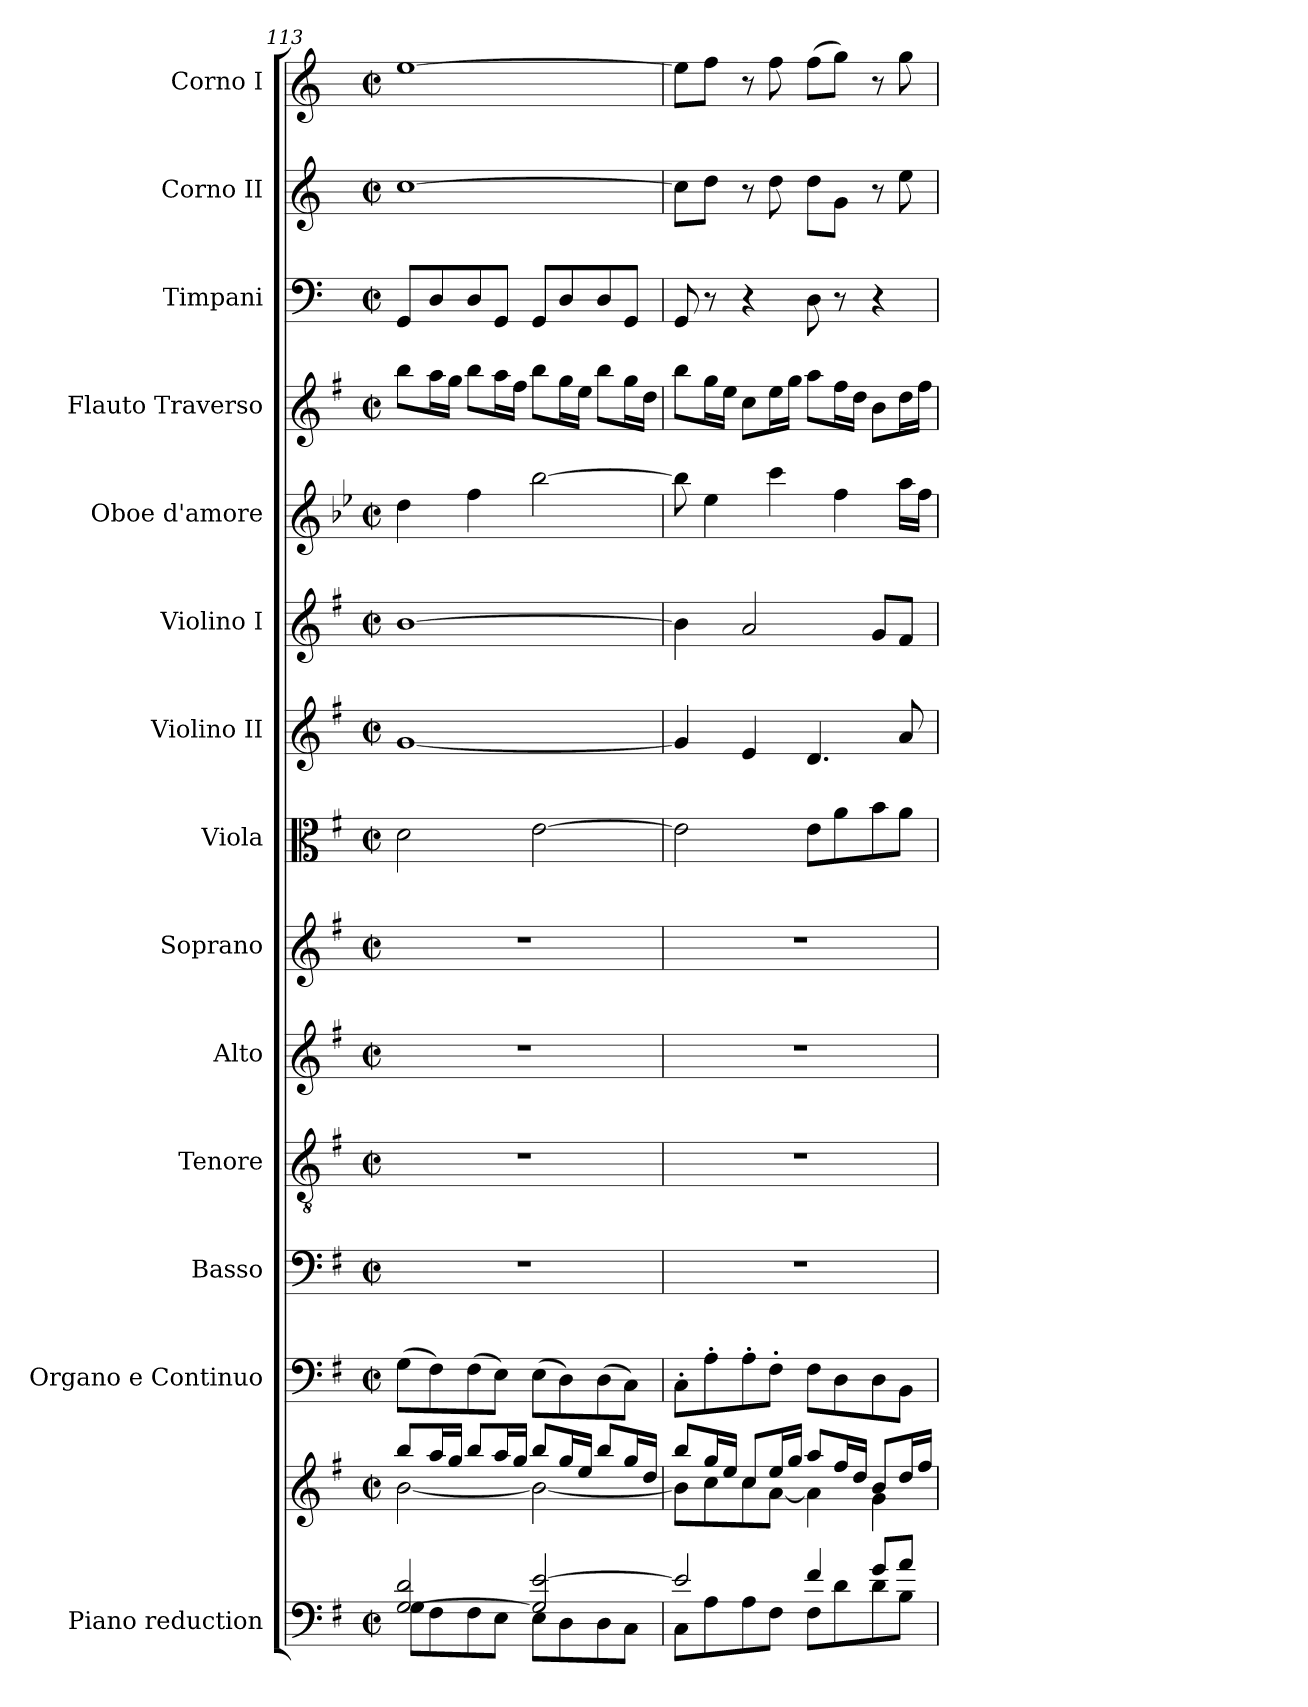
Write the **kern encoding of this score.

**kern	**kern	**kern	**kern	**kern	**kern	**kern	**kern	**kern	**kern	**kern	**kern	**kern	**kern	**kern
*part14	*part14	*part13	*part12	*part11	*part10	*part9	*part8	*part7	*part6	*part5	*part4	*part3	*part2	*part1
*staff15	*staff14	*staff13	*staff12	*staff11	*staff10	*staff9	*staff8	*staff7	*staff6	*staff5	*staff4	*staff3	*staff2	*staff1
*I"Piano reduction	*	*I"Organo e Continuo	*I"Basso	*I"Tenore	*I"Alto	*I"Soprano	*I"Viola	*I"Violino II	*I"Violino I	*I"Oboe d'amore	*I"Flauto Traverso	*I"Timpani	*I"Corno II	*I"Corno I
*I'Pno	*	*	*	*	*	*	*	*	*	*I'Ob	*I'Fl	*I'Timp	*	*
*clefF4	*clefG2	*clefF4	*clefF4	*clefGv2	*clefG2	*clefG2	*clefC3	*clefG2	*clefG2	*clefG2	*clefG2	*clefF4	*clefG2	*clefG2
*	*	*	*	*	*	*	*	*	*	*ITrd2c3	*	*	*ITrd3c5	*ITrd3c5
*k[f#]	*k[f#]	*k[f#]	*k[f#]	*k[f#]	*k[f#]	*k[f#]	*k[f#]	*k[f#]	*k[f#]	*k[f#]	*k[f#]	*k[]	*k[f#]	*k[f#]
*M2/2	*M2/2	*M2/2	*M2/2	*M2/2	*M2/2	*M2/2	*M2/2	*M2/2	*M2/2	*M2/2	*M2/2	*M2/2	*M2/2	*M2/2
*met(c|)	*met(c|)	*met(c|)	*met(c|)	*met(c|)	*met(c|)	*met(c|)	*met(c|)	*met(c|)	*met(c|)	*met(c|)	*met(c|)	*met(c|)	*met(c|)	*met(c|)
=113	=113	=113	=113	=113	=113	=113	=113	=113	=113	=113	=113	=113	=113	=113
*^	*^	*	*	*	*	*	*	*	*	*	*	*	*	*
[2G/ 2d/	8G\L	8bb/L	[2b\	(8G\L	1r	1r	1r	1r	2d\	[1g	[1b	4b\	8bb\L	8GG/L	[1g	[1b
.	8F#\	16aa/L	.	8F#\)	.	.	.	.	.	.	.	.	16aa\L	8D/	.	.
.	.	16gg/JJ	.	.	.	.	.	.	.	.	.	.	16gg\JJ	.	.	.
.	8F#\	8bb/L	.	(8F#\	.	.	.	.	.	.	.	4dd\	8bb\L	8D/	.	.
.	8E\J	16aa/L	.	8E\J)	.	.	.	.	.	.	.	.	16aa\L	8GG/J	.	.
.	.	16gg/JJ	.	.	.	.	.	.	.	.	.	.	16ff#\JJ	.	.	.
2G/] [2e/	8E\L	8bb/L	2b\_	(8E\L	.	.	.	.	[2e\	.	.	[2gg\	8bb\L	8GG/L	.	.
.	8D\	16gg/L	.	8D\)	.	.	.	.	.	.	.	.	16gg\L	8D/	.	.
.	.	16ee/JJ	.	.	.	.	.	.	.	.	.	.	16ee\JJ	.	.	.
.	8D\	8bb/L	.	(8D\	.	.	.	.	.	.	.	.	8bb\L	8D/	.	.
.	8C\J	16gg/L	.	8C\J)	.	.	.	.	.	.	.	.	16gg\L	8GG/J	.	.
.	.	16dd/JJ	.	.	.	.	.	.	.	.	.	.	16dd\JJ	.	.	.
=114	=114	=114	=114	=114	=114	=114	=114	=114	=114	=114	=114	=114	=114	=114	=114	=114
2e/]	8C\L	8bb/L	8b\L]	8C'\L	1r	1r	1r	1r	2e\]	4g/]	4b\]	8gg\]	8bb\L	8GG/	8g\L]	8b\L]
.	8A\	16gg/L	8cc\	8A'\	.	.	.	.	.	.	.	4cc\	16gg\L	8r	8a\J	8cc\J
.	.	16ee/JJ	.	.	.	.	.	.	.	.	.	.	16ee\JJ	.	.	.
.	8A\	8cc/L	8cc\	8A'\	.	.	.	.	.	4e/	2a/	.	8cc\L	4r	8r	8r
.	8F#\J	16ee/L	[8a\J	8F#'\J	.	.	.	.	.	.	.	4aa\	16ee\L	.	8a\	8cc\
.	.	16gg/JJ	.	.	.	.	.	.	.	.	.	.	16gg\JJ	.	.	.
4f#/	8F#\L	8aa/L	4a\]	8F#\L	.	.	.	.	8e\L	4.d/	.	.	8aa\L	8D\	8a\L	(8cc\L
.	8d\	16ff#/L	.	8D\	.	.	.	.	8a\	.	.	4dd\	16ff#\L	8r	8d\J	8dd\J)
.	.	16dd/JJ	.	.	.	.	.	.	.	.	.	.	16dd\JJ	.	.	.
8g/L	8d\	8b/L	4g\	8D\	.	.	.	.	8b\	.	8g/L	.	8b\L	4r	8r	8r
8a/J	8B\J	16dd/L	.	8BB\J	.	.	.	.	8a\J	8a/	8f#/J	16ff#\LL	16dd\L	.	8b\	8dd\
.	.	16ff#/JJ	.	.	.	.	.	.	.	.	.	16dd\JJ	16ff#\JJ	.	.	.
*v	*v	*	*	*	*	*	*	*	*	*	*	*	*	*	*	*
*	*v	*v	*	*	*	*	*	*	*	*	*	*	*	*	*
=	=	=	=	=	=	=	=	=	=	=	=	=	=	=
*-	*-	*-	*-	*-	*-	*-	*-	*-	*-	*-	*-	*-	*-	*-
